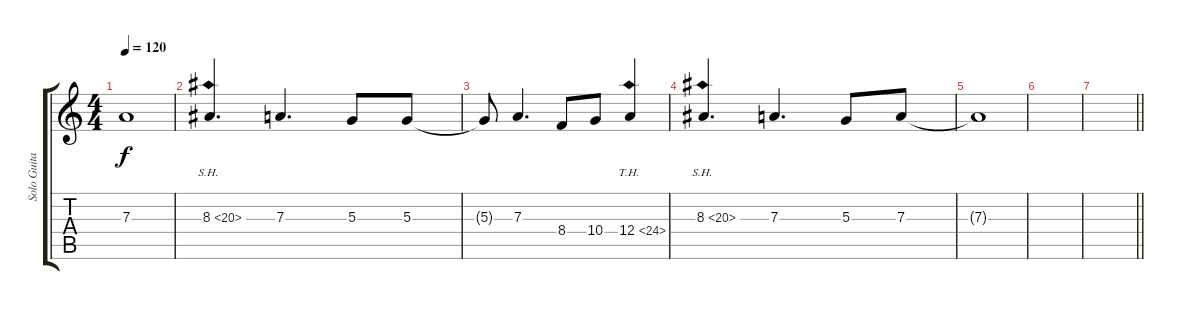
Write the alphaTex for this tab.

\track ("Solo Guitar" "Solo Guita") {instrument distortionguitar}
\staff {score tabs}
\tuning (B3 Gb3 D3 A2 E2 B1) {hide}
\ts (4 4)
\tempo 120
\clef g2
\ks c
7.3{t}.1{dy f} |
8.3{sh 12}.4{d} 7.3.4{d} 5.3.8 5.3.8 |
5.3{t}.8 7.3.4{d} 8.4.8 10.4.8 12.4{th 12}.4 |
8.3{sh 12}.4{d} 7.3.4{d} 5.3.8 7.3.8 |
7.3{t}.1 |
|
\barLineRight lightlight
